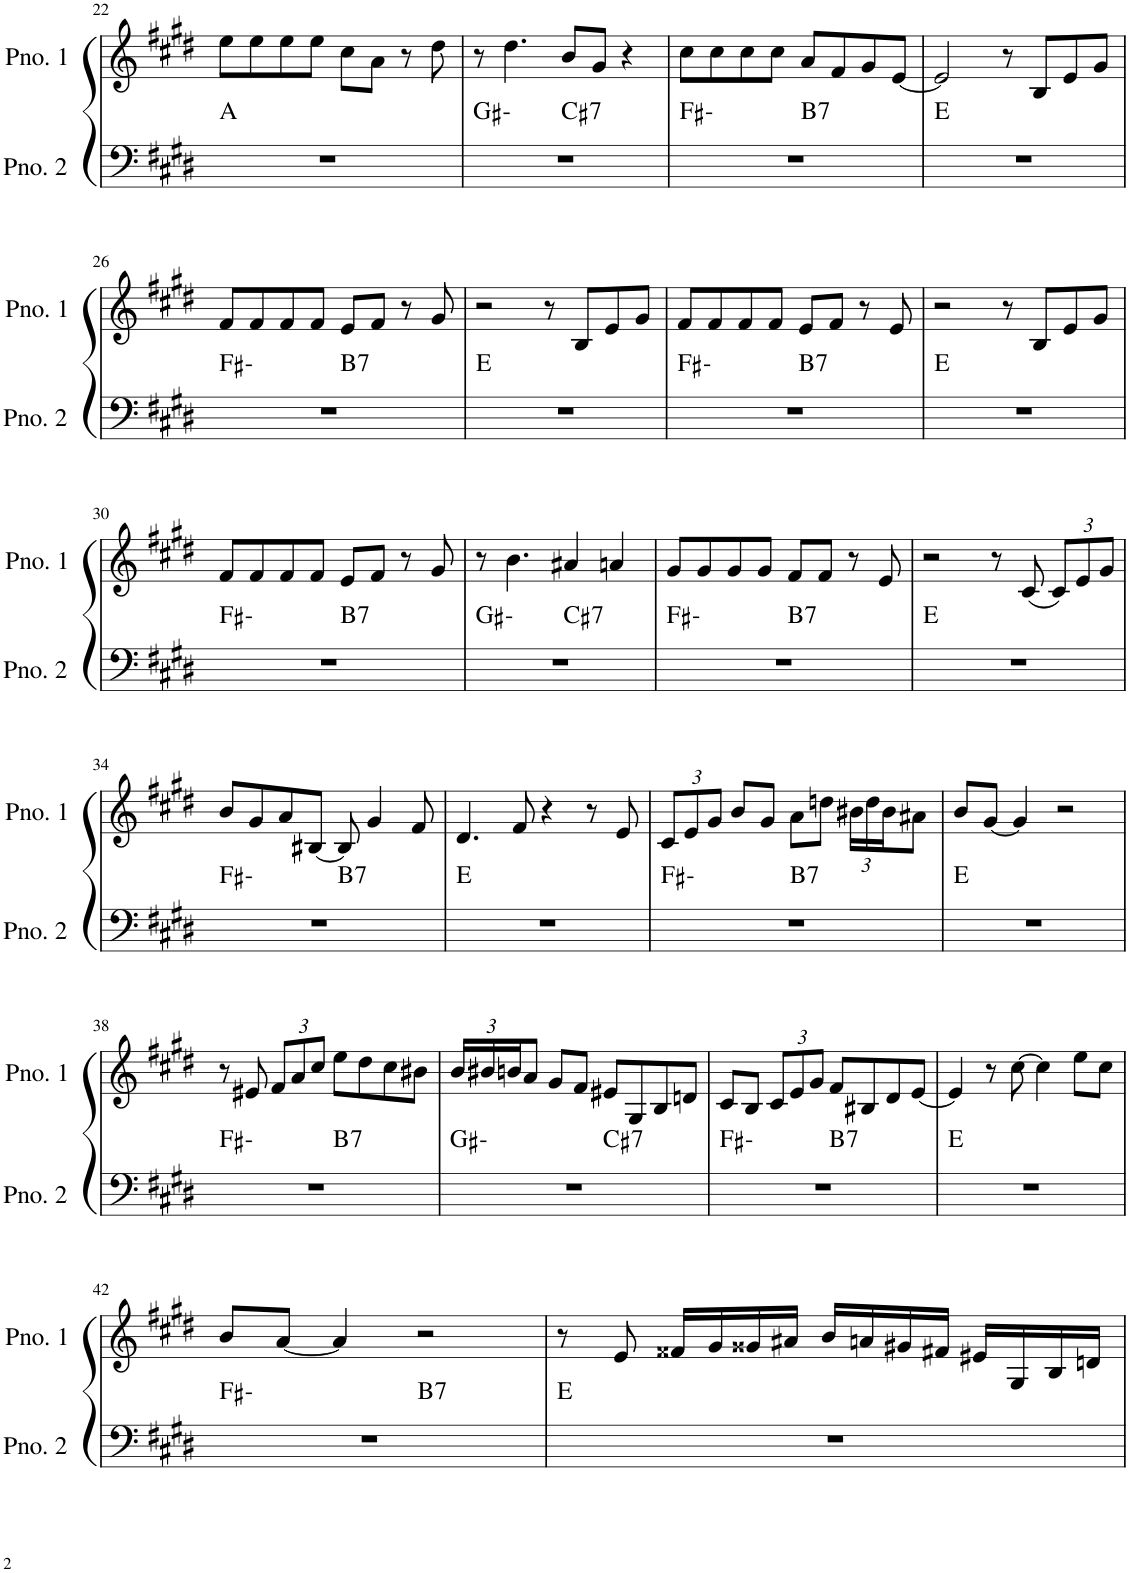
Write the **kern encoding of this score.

**kern	**harte	**kern
*part2	*part2	*part1
*staff2	*	*staff1
*I"ピアノ 2	*	*I"ピアノ 1
!!LO:PB:g=z
*clefF4	*	*clefG2
*k[f#c#g#d#]	*	*k[f#c#g#d#]
*M4/4	*	*M4/4
=22	=22	=22
1r	A:maj	8ee\L
.	.	8ee\
.	.	8ee\
.	.	8ee\J
.	.	8cc#\L
.	.	8a\J
.	.	8r
.	.	8dd#\
=23	=23	=23
*^	*	*
1r	2ryy	G#:min	8r
.	.	.	4.dd#\
!	!	!LO:H:kt=7	!
.	2ryy	C#:7	8b/L
.	.	.	8g#/J
.	.	.	4r
=24	=24	=24	=24
1r	2ryy	F#:min	8cc#\L
.	.	.	8cc#\
.	.	.	8cc#\
.	.	.	8cc#\J
!	!	!LO:H:kt=7	!
.	2ryy	B:7	8a/L
.	.	.	8f#/
.	.	.	8g#/
.	.	.	[8e/J
*v	*v	*	*
=25	=25	=25
1r	E:maj	2e/]
.	.	8r
.	.	8B/L
.	.	8e/
.	.	8g#/J
!!LO:LB:g=z
=26	=26	=26
*^	*	*
1r	2ryy	F#:min	8f#/L
.	.	.	8f#/
.	.	.	8f#/
.	.	.	8f#/J
!	!	!LO:H:kt=7	!
.	2ryy	B:7	8e/L
.	.	.	8f#/J
.	.	.	8r
.	.	.	8g#/
*v	*v	*	*
=27	=27	=27
1r	E:maj	2r
.	.	8r
.	.	8B/L
.	.	8e/
.	.	8g#/J
=28	=28	=28
*^	*	*
1r	2ryy	F#:min	8f#/L
.	.	.	8f#/
.	.	.	8f#/
.	.	.	8f#/J
!	!	!LO:H:kt=7	!
.	2ryy	B:7	8e/L
.	.	.	8f#/J
.	.	.	8r
.	.	.	8e/
*v	*v	*	*
=29	=29	=29
1r	E:maj	2r
.	.	8r
.	.	8B/L
.	.	8e/
.	.	8g#/J
!!LO:LB:g=z
=30	=30	=30
*^	*	*
1r	2ryy	F#:min	8f#/L
.	.	.	8f#/
.	.	.	8f#/
.	.	.	8f#/J
!	!	!LO:H:kt=7	!
.	2ryy	B:7	8e/L
.	.	.	8f#/J
.	.	.	8r
.	.	.	8g#/
=31	=31	=31	=31
1r	2ryy	G#:min	8r
.	.	.	4.b\
!	!	!LO:H:kt=7	!
.	2ryy	C#:7	4a#X/
.	.	.	4an/
=32	=32	=32	=32
1r	2ryy	F#:min	8g#/L
.	.	.	8g#/
.	.	.	8g#/
.	.	.	8g#/J
!	!	!LO:H:kt=7	!
.	2ryy	B:7	8f#/L
.	.	.	8f#/J
.	.	.	8r
.	.	.	8e/
*v	*v	*	*
=33	=33	=33
1r	E:maj	2r
.	.	8r
.	.	(8c#/
*	*	*Xbrackettup
.	.	12c#/L)
.	.	12e/
.	.	12g#/J
!!LO:LB:g=z
=34	=34	=34
*^	*	*
1r	2ryy	F#:min	8b/L
.	.	.	8g#/
.	.	.	8a/
.	.	.	[8B#X/J
!	!	!LO:H:kt=7	!
.	2ryy	B:7	8B#/]
.	.	.	4g#/
.	.	.	8f#/
*v	*v	*	*
=35	=35	=35
1r	E:maj	4.d#/
.	.	8f#/
.	.	4r
.	.	8r
.	.	8e/
=36	=36	=36
*^	*	*
1r	2ryy	F#:min	12c#/L
.	.	.	12e/
.	.	.	12g#/J
.	.	.	8b/L
.	.	.	8g#/J
!	!	!LO:H:kt=7	!
.	2ryy	B:7	8a\L
.	.	.	8ddn\J
.	.	.	24b#X\LL
.	.	.	24dd\
.	.	.	24b#\J
.	.	.	8a#X\J
*v	*v	*	*
=37	=37	=37
1r	E:maj	8b/L
.	.	[8g#/J
.	.	4g#/]
.	.	2r
!!LO:LB:g=z
=38	=38	=38
*^	*	*
1r	2ryy	F#:min	8r
.	.	.	8e#X/
.	.	.	12f#/L
.	.	.	12a/
.	.	.	12cc#/J
!	!	!LO:H:kt=7	!
.	2ryy	B:7	8ee\L
.	.	.	8dd#\
.	.	.	8cc#\
.	.	.	8b#X\J
=39	=39	=39	=39
1r	2ryy	G#:min	24b/LL
.	.	.	24b#X/
.	.	.	24bn/J
.	.	.	8a/J
.	.	.	8g#/L
.	.	.	8f#/J
!	!	!LO:H:kt=7	!
.	2ryy	C#:7	8e#X/L
.	.	.	8G#/
.	.	.	8B/
.	.	.	8dn/J
=40	=40	=40	=40
1r	2ryy	F#:min	8c#/L
.	.	.	8B/J
.	.	.	12c#/L
.	.	.	12e/
.	.	.	12g#/J
!	!	!LO:H:kt=7	!
.	2ryy	B:7	8f#/L
.	.	.	8B#X/
.	.	.	8d#/
.	.	.	[8e/J
*v	*v	*	*
=41	=41	=41
1r	E:maj	4e/]
.	.	8r
.	.	[8cc#\
.	.	4cc#\]
.	.	8ee\L
.	.	8cc#\J
!!LO:LB:g=z
=42	=42	=42
*^	*	*
1r	2ryy	F#:min	8b/L
.	.	.	[8a/J
.	.	.	4a/]
!	!	!LO:H:kt=7	!
.	2ryy	B:7	2r
*v	*v	*	*
=43	=43	=43
1r	E:maj	8r
.	.	8e/
.	.	16f##X/LL
.	.	16g#/
.	.	16g##X/
.	.	16a#X/JJ
.	.	16b/LL
.	.	16an/
.	.	16g#X/
.	.	16f#X/JJ
.	.	16e#X/LL
.	.	16G#/
.	.	16B/
.	.	16dn/JJ
=	=	=
*-	*-	*-
